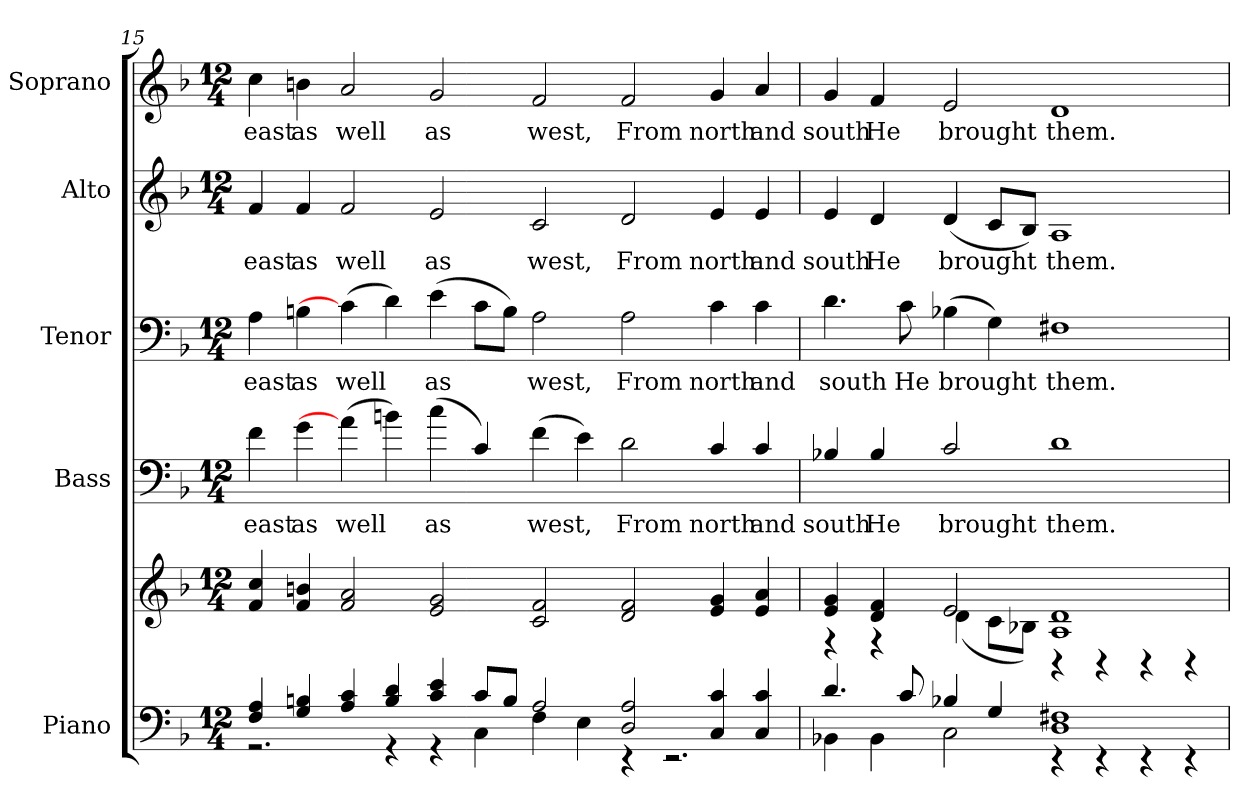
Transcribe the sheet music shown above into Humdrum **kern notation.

**kern	**kern	**kern	**text	**kern	**text	**kern	**text	**kern	**text
*part5	*part5	*part4	*part4	*part3	*part3	*part2	*part2	*part1	*part1
*staff6	*staff5	*staff4	*staff4	*staff3	*staff3	*staff2	*staff2	*staff1	*staff1
*I"Piano	*	*I"Bass	*	*I"Tenor	*	*I"Alto	*	*I"Soprano	*
*I'Pno.	*	*I'B.	*	*I'T.	*	*I'A.	*	*I'S.	*
!!LO:PB:g=z
*clefF4	*clefG2	*clefF4	*	*clefF4	*	*clefG2	*	*clefG2	*
*	*	*ITrd7c12	*	*	*	*	*	*	*
*k[b-]	*k[b-]	*k[b-]	*	*k[b-]	*	*k[b-]	*	*k[b-]	*
*F:	*F:	*F:	*	*F:	*	*F:	*	*F:	*
*M12/4	*M12/4	*M12/4	*	*M12/4	*	*M12/4	*	*M12/4	*
=15	=15	=15	=15	=15	=15	=15	=15	=15	=15
*^	*	*	*	*	*	*	*	*	*
!	!	!	!	!LO:LY:b:color=#000000	!	!	!	!	!	!
!	!	!	!	!	!	!LO:LY:b:color=#000000	!	!	!	!
!	!	!	!	!	!	!	!	!LO:LY:b:color=#000000	!	!
!	!	!	!	!	!	!	!	!	!	!LO:LY:b:color=#000000
4Fi/ 4Ai	2.r	4fi/ 4cci	4Fi\	east	4Ai\	east	4fi/	east	4cci\	east
!	!	!	!	!LO:LY:b:color=#000000	!	!	!	!	!	!
!	!	!	!	!	!	!LO:LY:b:color=#000000	!	!	!	!
!	!	!	!	!	!	!	!	!LO:LY:b:color=#000000	!	!
!	!	!	!	!	!	!	!	!	!	!LO:LY:b:color=#000000
4Gi/ 4Bni	.	4fi/ 4bni	4Gi\	as	4Bni\	as	4fi/	as	4bni\	as
!	!	!	!	!LO:LY:b:color=#000000	!	!	!	!	!	!
!	!	!	!	!	!	!LO:LY:b:color=#000000	!	!	!	!
!	!	!	!	!	!	!	!	!LO:LY:b:color=#000000	!	!
!	!	!	!	!	!	!	!	!	!	!LO:LY:b:color=#000000
4Ai/ 4ci	.	2fi/ 2ai	(4Ai\]	well	(4ci\]	well	2fi/	well	2ai/	well
4Bi/ 4di	4r	.	4Bni\)	.	4di\)	.	.	.	.	.
!	!	!	!	!LO:LY:b:color=#000000	!	!	!	!	!	!
!	!	!	!	!	!	!LO:LY:b:color=#000000	!	!	!	!
!	!	!	!	!	!	!	!	!LO:LY:b:color=#000000	!	!
!	!	!	!	!	!	!	!	!	!	!LO:LY:b:color=#000000
4ci/ 4ei	4r	2ei/ 2gi	(4ci\	as	(4ei\	as	2ei/	as	2gi/	as
8ci/L	4Ci\	.	4Ci/)	.	8ci\L	.	.	.	.	.
8Bi/J	.	.	.	.	8Bi\J)	.	.	.	.	.
!	!	!	!	!LO:LY:b:color=#000000	!	!	!	!	!	!
!	!	!	!	!	!	!LO:LY:b:color=#000000	!	!	!	!
!	!	!	!	!	!	!	!	!LO:LY:b:color=#000000	!	!
!	!	!	!	!	!	!	!	!	!	!LO:LY:b:color=#000000
2Ai/	4Fi\	2ci/ 2fi	(4Fi\	west,	2Ai\	west,	2ci/	west,	2fi/	west,
.	4Ei\	.	4Ei\)	.	.	.	.	.	.	.
!	!	!	!	!LO:LY:b:color=#000000	!	!	!	!	!	!
!	!	!	!	!	!	!LO:LY:b:color=#000000	!	!	!	!
!	!	!	!	!	!	!	!	!LO:LY:b:color=#000000	!	!
!	!	!	!	!	!	!	!	!	!	!LO:LY:b:color=#000000
2Di/ 2Ai	4r	2di/ 2fi	2Di\	From	2Ai\	From	2di/	From	2fi/	From
.	2.r	.	.	.	.	.	.	.	.	.
!	!	!	!	!LO:LY:b:color=#000000	!	!	!	!	!	!
!	!	!	!	!	!	!LO:LY:b:color=#000000	!	!	!	!
!	!	!	!	!	!	!	!	!LO:LY:b:color=#000000	!	!
!	!	!	!	!	!	!	!	!	!	!LO:LY:b:color=#000000
4Ci/ 4ci	.	4ei/ 4gi	4Ci/	north	4ci\	north	4ei/	north	4gi/	north
!	!	!	!	!LO:LY:b:color=#000000	!	!	!	!	!	!
!	!	!	!	!	!	!LO:LY:b:color=#000000	!	!	!	!
!	!	!	!	!	!	!	!	!LO:LY:b:color=#000000	!	!
!	!	!	!	!	!	!	!	!	!	!LO:LY:b:color=#000000
4Ci/ 4ci	.	4ei/ 4ai	4Ci/	and	4ci\	and	4ei/	and	4ai/	and
!!LO:PB:g=z
=16	=16	=16	=16	=16	=16	=16	=16	=16	=16	=16
*	*	*^	*	*	*	*	*	*	*	*
!	!	!	!	!	!LO:LY:b:color=#000000	!	!	!	!	!	!
!	!	!	!	!	!	!	!LO:LY:b:color=#000000	!	!	!	!
!	!	!	!	!	!	!	!	!	!LO:LY:b:color=#000000	!	!
!	!	!	!	!	!	!	!	!	!	!	!LO:LY:b:color=#000000
4.di/	4BB-Xi\	4ei/ 4gi	4r	4BB-Xi/	south	4.di\	south	4ei/	south	4gi/	south
!	!	!	!	!	!LO:LY:b:color=#000000	!	!	!	!	!	!
!	!	!	!	!	!	!	!	!	!LO:LY:b:color=#000000	!	!
!	!	!	!	!	!	!	!	!	!	!	!LO:LY:b:color=#000000
.	4BB-i\	4di/ 4fi	4r	4BB-i/	He	.	.	4di/	He	4fi/	He
!	!	!	!	!	!	!	!LO:LY:b:color=#000000	!	!	!	!
8ci/	.	.	.	.	.	8ci\	He	.	.	.	.
!	!	!	!	!	!LO:LY:b:color=#000000	!	!	!	!	!	!
!	!	!	!	!	!	!	!LO:LY:b:color=#000000	!	!	!	!
!	!	!	!	!	!	!	!	!	!LO:LY:b:color=#000000	!	!
!	!	!	!	!	!	!	!	!	!	!	!LO:LY:b:color=#000000
4B-Xi/	2Ci\	2ei/	(4di\	2Ci/	brought	(4B-Xi\	brought	(4di/	brought	2ei/	brought
4Gi/	.	.	8ci\L	.	.	4Gi\)	.	8ci/L	.	.	.
.	.	.	8B-Xi\J)	.	.	.	.	8B-i/J)	.	.	.
!	!	!	!	!	!LO:LY:b:color=#000000	!	!	!	!	!	!
!	!	!	!	!	!	!	!LO:LY:b:color=#000000	!	!	!	!
!	!	!	!	!	!	!	!	!	!LO:LY:b:color=#000000	!	!
!	!	!	!	!	!	!	!	!	!	!	!LO:LY:b:color=#000000
1Di 1F#Xi	4r	1Ai 1di	4r	1Di	them.	1F#Xi	them.	1Ai	them.	1di	them.
.	4r	.	4r	.	.	.	.	.	.	.	.
.	4r	.	4r	.	.	.	.	.	.	.	.
.	4r	.	4r	.	.	.	.	.	.	.	.
*v	*v	*	*	*	*	*	*	*	*	*	*
*	*v	*v	*	*	*	*	*	*	*	*
=	=	=	=	=	=	=	=	=	=
*-	*-	*-	*-	*-	*-	*-	*-	*-	*-
